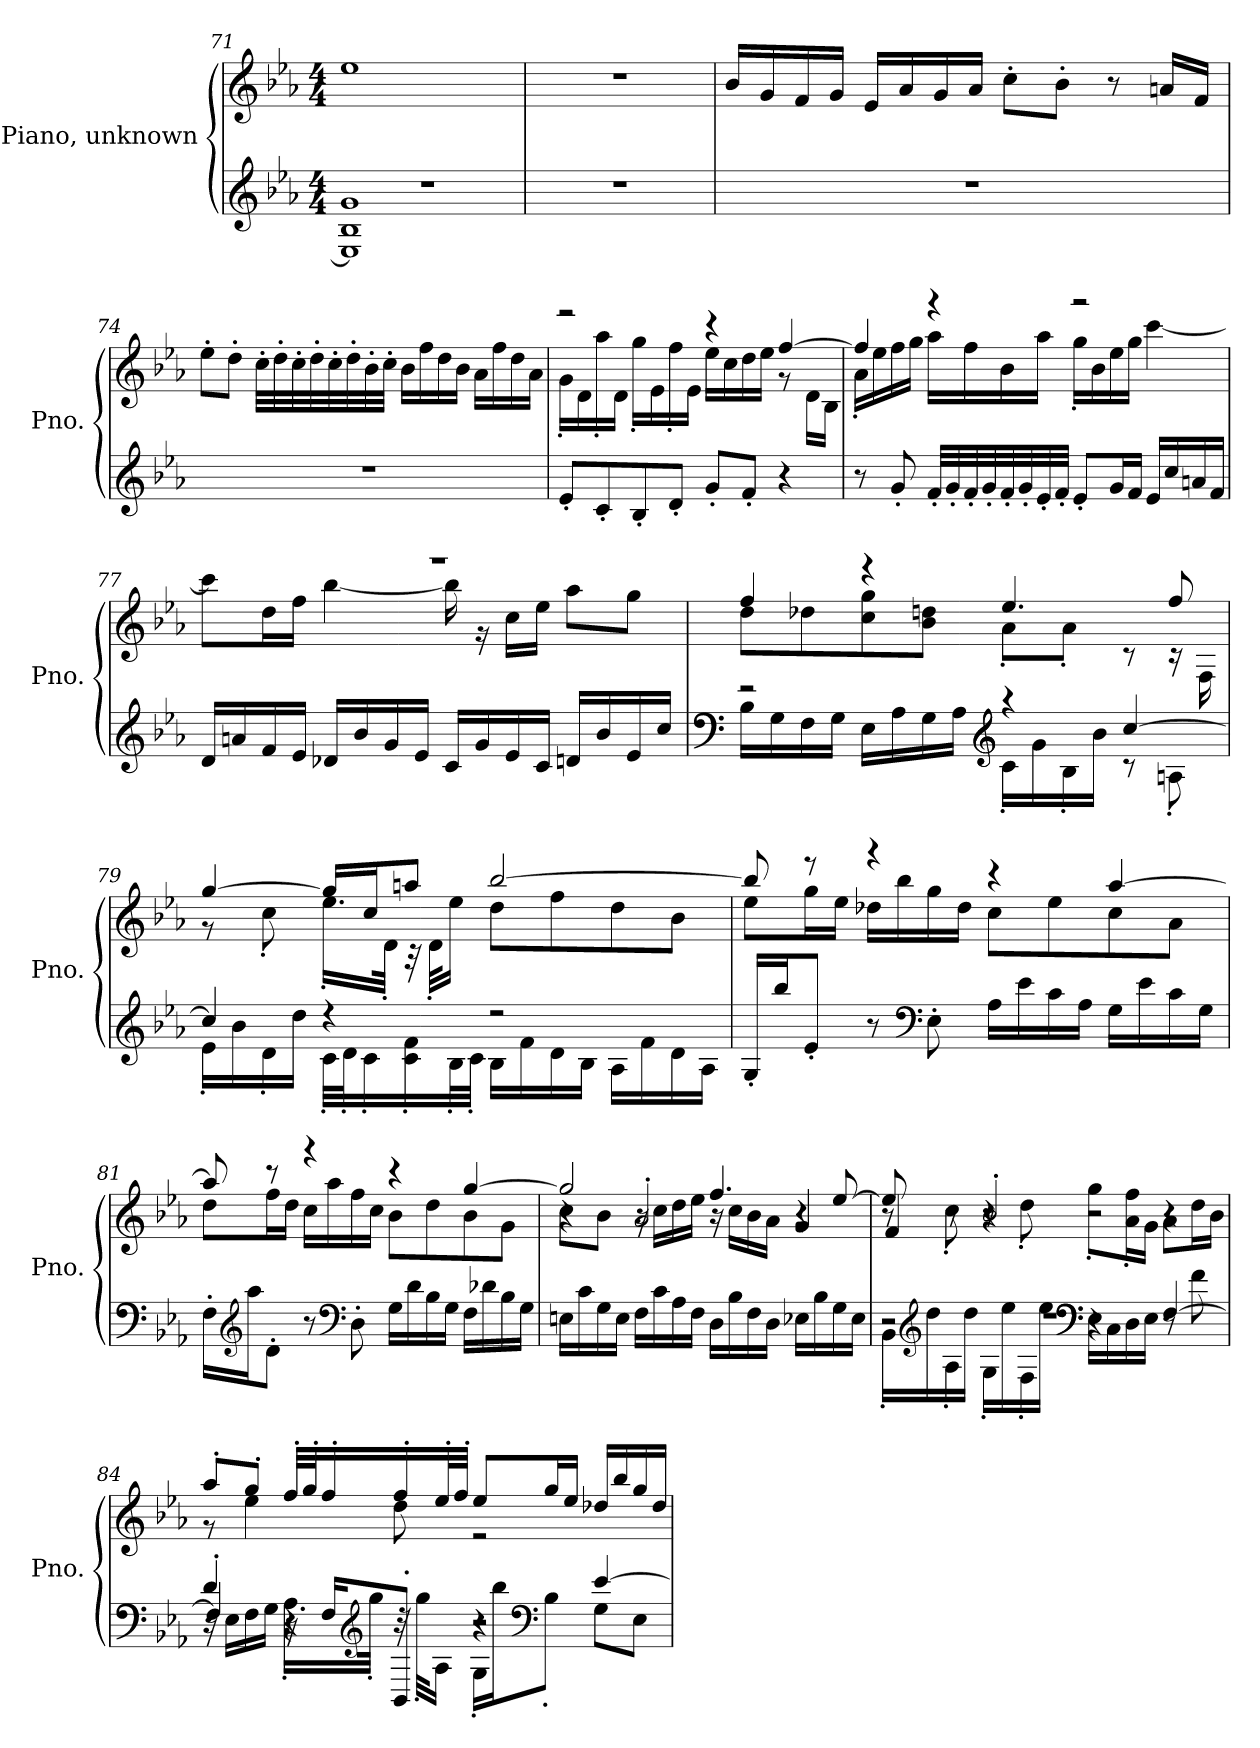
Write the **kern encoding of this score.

**kern	**kern
*part1	*part1
*staff2	*staff1
*I"Piano, unknown	*
*I'Pno.	*
*clefG2	*clefG2
*k[b-e-a-]	*k[b-e-a-]
*M4/4	*M4/4
=71	=71
*^	*
*	*^	*
1r	1B- 1g	1E-]	1ee-
*v	*v	*v	*
=72	=72
1r	1r
!!LO:LB:g=z
=73	=73
1r	16b-/LL
.	16g/
.	16f/
.	16g/JJ
.	16e-/LL
.	16a-/
.	16g/
.	16a-/JJ
.	8cc'\L
.	8b-'\J
.	8r
.	16an/LL
.	16f/JJ
=74	=74
1r	8ee-'\L
.	8dd'\J
.	32cc'\LLL
.	32dd'\
.	32cc'\
.	32dd'\
.	32cc'\
.	32dd'\
.	32b-'\
.	32cc'\JJJ
.	16b-\LL
.	16ff\
.	16dd\
.	16b-\JJ
.	16a-\LL
.	16ff\
.	16dd\
.	16a-\JJ
!!LO:LB:g=z
=75	=75
*	*^
8e-'/L	2r	16g'\LL
.	.	16d\
8c'/	.	16aa-'\
.	.	16d\JJ
8B-'/	.	16gg'\LL
.	.	16e-\
8d'/J	.	16ff'\
.	.	16e-\JJ
8g'/L	4r	16ee-\LL
.	.	16cc\
8f'/J	.	16dd\
.	.	16ee-\JJ
4r	[4ff/	8r
.	.	16d\LL
.	.	16B-\JJ
=76	=76	=76
8r	4ff/]	16a-'\LL
.	.	16ee-\
8g'/	.	16ff\
.	.	16gg\JJ
32f'/LLL	4r	16aa-\LL
32g'/	.	.
32f'/	.	16ff\
32g'/	.	.
32f'/	.	16b-\
32g'/	.	.
32e-'/	.	16aa-\JJ
32f'/JJJ	.	.
8e-'/L	2r	16gg'\LL
.	.	16b-\
16g/L	.	16ee-\
16f/JJ	.	16gg\JJ
16e-/LL	.	[4ccc\
16cc/	.	.
16an/	.	.
16f/JJ	.	.
!!LO:LB:g=z	!!
=77	=77	=77
16d/LL	1r	8ccc\L]
16an/	.	.
16f/	.	16dd\L
16e-/JJ	.	16ff\JJ
16d-X/LL	.	[4bb-\
16b-/	.	.
16g/	.	.
16e-/JJ	.	.
16c/LL	.	16bb-\]
16g/	.	16r
16e-/	.	16cc\LL
16c/JJ	.	16ee-\JJ
16dn/LL	.	8aa-\L
16b-/	.	.
16e-/	.	8gg\J
16cc/JJ	.	.
=78	=78	=78
*clefF4	*	*
*^	*	*
2r	16B-\LL	4ff/	8dd\L
.	16G\	.	.
.	16F\	.	8dd-X\
.	16G\JJ	.	.
.	16E-\LL	4r	8cc\ 8gg\
.	16A-\	.	.
.	16G\	.	8b-\ 8ddn\J
.	16A-\JJ	.	.
*clefG2	*	*	*
4r	16c'\LL	4.ee-/	8a-'\L
.	16g\	.	.
.	16B-'\	.	8a-'\J
.	16b-\JJ	.	.
[4cc/	8r	.	8r
.	8An'\	8ff/	16r
.	.	.	16F\
!!LO:LB:g=z	!!
=79	=79	=79	=79
4cc/]	16e-'\LL	[4gg/	8r
.	16b-\	.	.
.	16d'\	.	8cc'\
.	16dd\JJ	.	.
4r	32c'\LLL	16gg/LL]	16.ee-'\LL
.	32d'\J	.	.
.	16c'\	16cc/J	.
.	.	.	32d'\JJk
.	16c\' 16f\'	8aan/J	32r
.	.	.	32d'\KLL
.	32B-'\L	.	16ee-\JJ
.	32c'\JJJ	.	.
2r	16B-\LL	[2bb-/	8dd\L
.	16f\	.	.
.	16d\	.	8ff\
.	16B-\JJ	.	.
.	16A-\LL	.	8dd\
.	16f\	.	.
.	16d\	.	8b-\J
.	16A-\JJ	.	.
*v	*v	*	*
=80	=80	=80
16G'/LL	8bb-/]	8ee-\L
16bb-/J	.	.
8e-'/J	8r	16gg\L
.	.	16ee-\JJ
8r	4r	16dd-X\LL
.	.	16bb-\
*clefF4	*	*
8E-'\	.	16gg\
.	.	16dd-\JJ
16A-\LL	4r	8cc\L
16e-\	.	.
16c\	.	8ee-\
16A-\JJ	.	.
16G\LL	[4aa-/	8cc\
16e-\	.	.
16c\	.	8a-\J
16G\JJ	.	.
!!LO:PB:g=z	!!
=81	=81	=81
16F'\LL	8aa-/]	8dd\L
*clefG2	*	*
16aa-\J	.	.
8d'\J	8r	16ff\L
.	.	16dd\JJ
8r	4r	16cc\LL
.	.	16aa-\
*clefF4	*	*
8D'\	.	16ff\
.	.	16cc\JJ
16G\LL	4r	8b-\L
16d\	.	.
16B-\	.	8dd\
16G\JJ	.	.
16F\LL	[4gg/	8b-\
16d-X\	.	.
16B-\	.	8g\J
16G\JJ	.	.
=82	=82	=82
*	*	*^
16En\LL	2gg/]	8cc\L	4r
16c\	.	.	.
16G\	.	8b-\J	.
16E\JJ	.	.	.
16F\LL	.	16r	2a-'/
16c\	.	16cc\LL	.
16A-\	.	16dd\	.
16F\JJ	.	16ee-\JJ	.
16D\LL	4.ff/	16r	.
16B-\	.	16cc\LL	.
16F\	.	16b-\	.
16D\JJ	.	16a-\JJ	.
16E-X\LL	.	4r	4g/
16B-\	.	.	.
16G\	[8ee-/	.	.
16E-\JJ	.	.	.
!!LO:LB:g=z	!!	!!
=83	=83	=83	=83
*^	*	*	*
*	*^	*	*	*
1r	16BB-'\LL	2r	8ee-/]	8r	4f/
*clefG2	*	*	*	*	*
.	16dd\	.	.	.	.
.	16A-'\	.	8r	8cc'\	.
.	16dd\JJ	.	.	.	.
.	16G'\LL	.	2b-'/	8r	4r
.	16ee-\	.	.	.	.
.	16F'\	.	.	8dd'\	.
.	16ee-\JJ	.	.	.	.
*clefF4	*	*	*	*	*
.	16E-\LL	4r	.	8gg'\L	2r
.	16C\	.	.	.	.
.	16D\	.	.	16a-\' 16ff\'L	.
.	16E-\JJ	.	.	16g\JJ	.
.	8r	[4F/	4r	8a-\L	.
.	8f\	.	.	16dd\L	.
.	.	.	.	16b-\JJ	.
*	*	*	*	*v	*v
=84	=84	=84	=84	=84
4d'/	16r	4F/]	8aa-'/L	8r
.	16E-\LL	.	.	.
.	16F\	.	8gg'/J	4ee-\
.	16G\JJ	.	.	.
4r	16.A-'\LL	16r	32ff'/LLL	.
.	.	.	32gg'/J	.
.	.	16F/KL	16ff'/	.
*clefG2	*	*	*	*
.	32gg'\JJk	.	.	.
.	32r	8BB-'/J	16ff'/	8dd\
.	32gg'\KLL	.	.	.
.	16A-\JJ	.	32ee-'/L	.
.	.	.	32ff'/JJJ	.
4r	16G'\LL	2r	8ee-/L	2r
.	16bb-\J	.	.	.
*clefF4	*	*	*	*
.	8B-'\J	.	16gg/L	.
.	.	.	16ee-/JJ	.
[4e-/	8G\L	.	16dd-X/LL	.
.	.	.	16bb-/	.
.	8E-\J	.	16gg/	.
.	.	.	16dd-/JJ	.
*v	*v	*v	*	*
*	*v	*v
=	=
*-	*-
